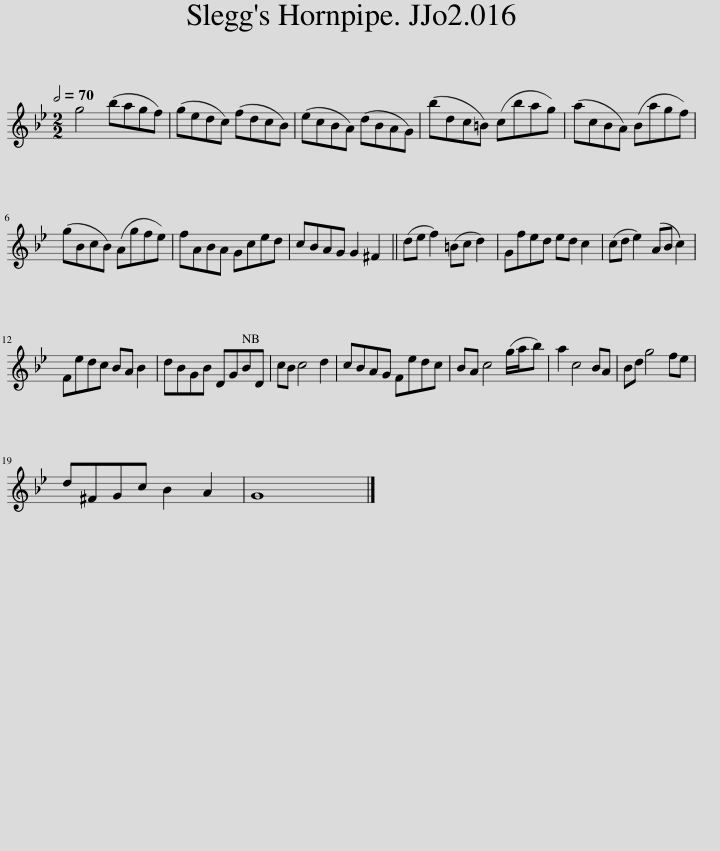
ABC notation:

X:1
L:1/8
Q:1/2=70
M:2/2
I:linebreak $
K:Gmin
V:1 treble
V:1
 g4 (bagf) | (gedc) (fdcB) | (ecBA) (dBAG) | (bdc=B) (cbag) | (acBA) (Bagf) |$ %5
 (gBcB) (Agfe) | fABA Gced | cBAG G2 ^F2 || (de f2) (=Bc d2) | Gfed ed c2 | %10
 (cd e2) (AB c2) |$ Fedc BA B2 | dBGB DGBD | cB c4 d2 | cBAG Fedc | %15
 BA c4 (g/a/b) | a2 c4 BA | Bd g4 fe |$ d^FGc B2 A2 | G8 |] %20
